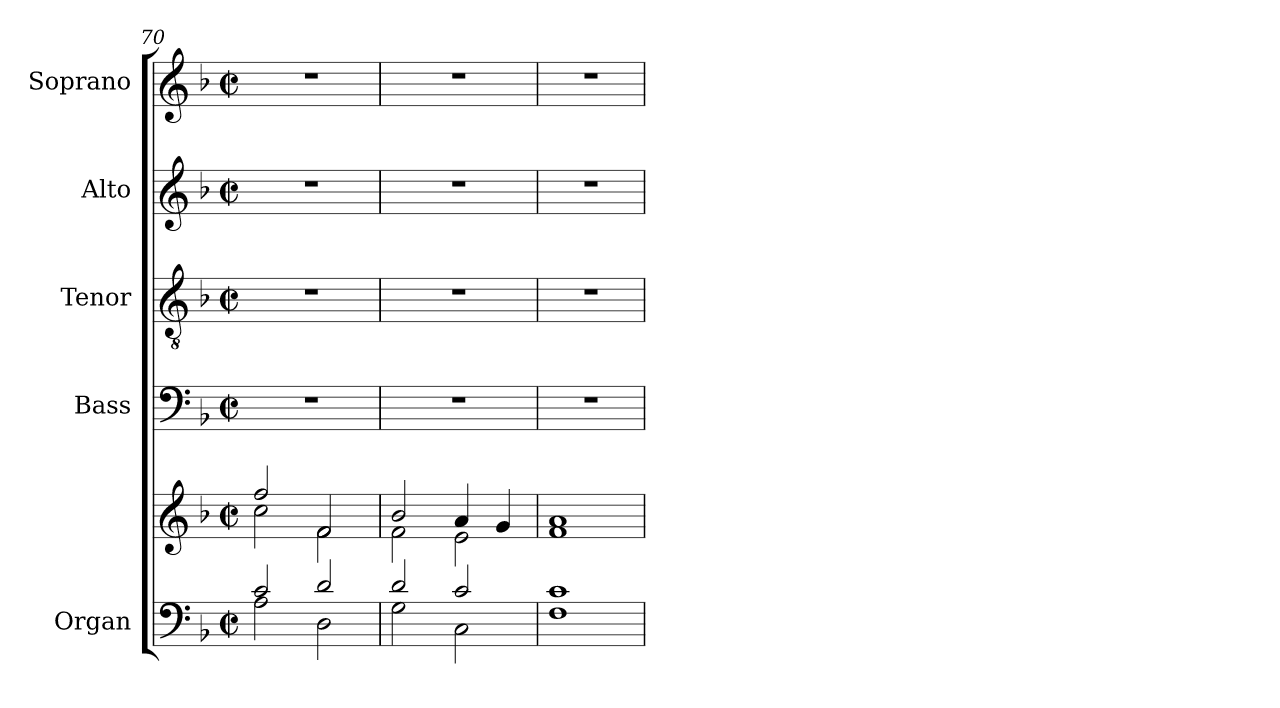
**kern	**kern	**kern	**kern	**kern	**kern
*part5	*part5	*part4	*part3	*part2	*part1
*staff6	*staff5	*staff4	*staff3	*staff2	*staff1
*I"Organ	*	*I"Bass	*I"Tenor	*I"Alto	*I"Soprano
*	*	*I'B	*I'T	*I'A	*I'S
*clefF4	*clefG2	*clefF4	*clefGv2	*clefG2	*clefG2
*k[b-]	*k[b-]	*k[b-]	*k[b-]	*k[b-]	*k[b-]
*F:	*F:	*F:	*F:	*F:	*F:
*M2/2	*M2/2	*M2/2	*M2/2	*M2/2	*M2/2
*met(c|)	*met(c|)	*met(c|)	*met(c|)	*met(c|)	*met(c|)
=70	=70	=70	=70	=70	=70
*^	*^	*	*	*	*
2c/	2A\	2ff/	2cc\	1r	1r	1r	1r
2d/	2D\	2f/	2f\	.	.	.	.
=71	=71	=71	=71	=71	=71	=71	=71
2d/	2G\	2b-/	2f\	1r	1r	1r	1r
2c/	2C\	4a/	2e\	.	.	.	.
.	.	4g/	.	.	.	.	.
=72	=72	=72	=72	=72	=72	=72	=72
1c/	1F\	1a/	1f\	1r	1r	1r	1r
*v	*v	*	*	*	*	*	*
*	*v	*v	*	*	*	*
=	=	=	=	=	=
*-	*-	*-	*-	*-	*-
